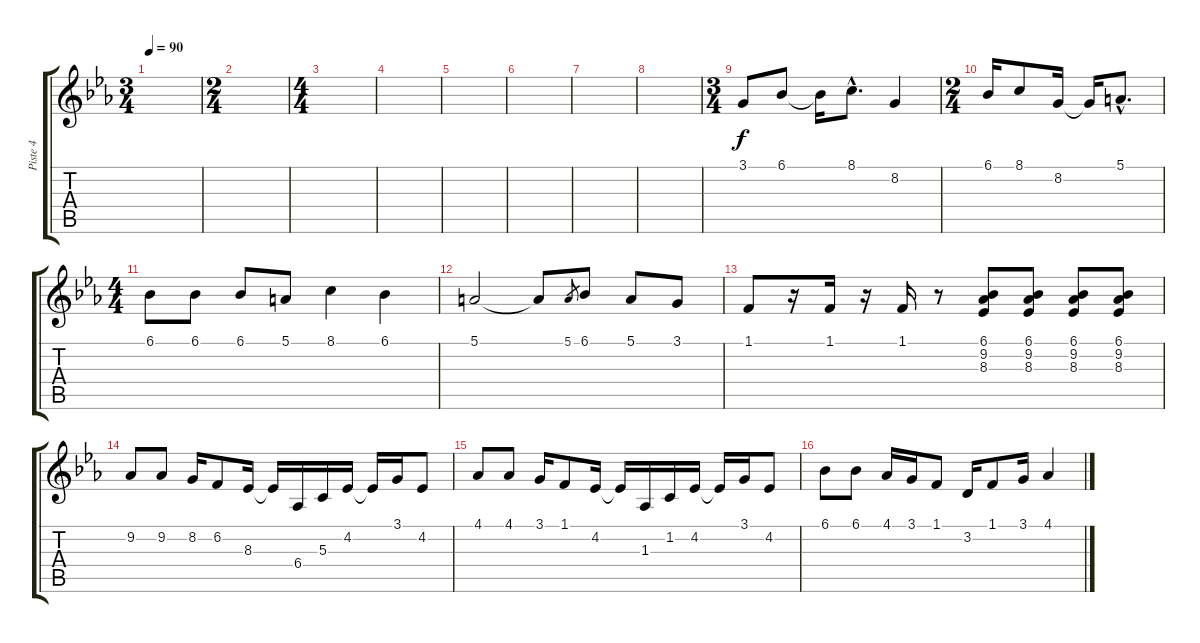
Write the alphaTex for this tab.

\track ("Piste 4" "Piste 4") {instrument cello}
\staff {score tabs}
\tuning (E4 B3 G3 D3 A2 E2) {hide}
\ts (3 4)
\tempo 90
\clef g2
\ks eb
|
\ts (2 4)
|
\ts (4 4)
|
|
|
|
|
|
\ts (3 4)
3.1.8 6.1.8 6.1{t}.16 8.1{hac}.8{d} 8.2.4 |
\ts (2 4)
6.1.16 8.1.8 8.2.16 8.2{t}.16 5.1{hac}.8{d} |
\ts (4 4)
6.1.8 6.1.8 6.1.8 5.1.8 8.1.4 6.1.4 |
5.1.2 5.1{t}.8 5.1.8{gr} 6.1.8 5.1.8 3.1.8 |
1.1.8 r.16 1.1.16 r.16 1.1.16 r.8 (6.1 9.2 8.3).8 (6.1 9.2 8.3).8 (6.1 9.2 8.3).8 (6.1 9.2 8.3).8 |
9.2.8 9.2.8 8.2.16 6.2.8 8.3.16 8.3{t}.16 6.4.16 5.3.16 4.2.16 4.2{t}.16 3.1.16 4.2.8 |
4.1.8 4.1.8 3.1.16 1.1.8 4.2.16 4.2{t}.16 1.3.16 1.2.16 4.2.16 4.2{t}.16 3.1.16 4.2.8 |
6.1.8 6.1.8 4.1.16 3.1.16 1.1.8 3.2.16 1.1.8 3.1.16 4.1.4
